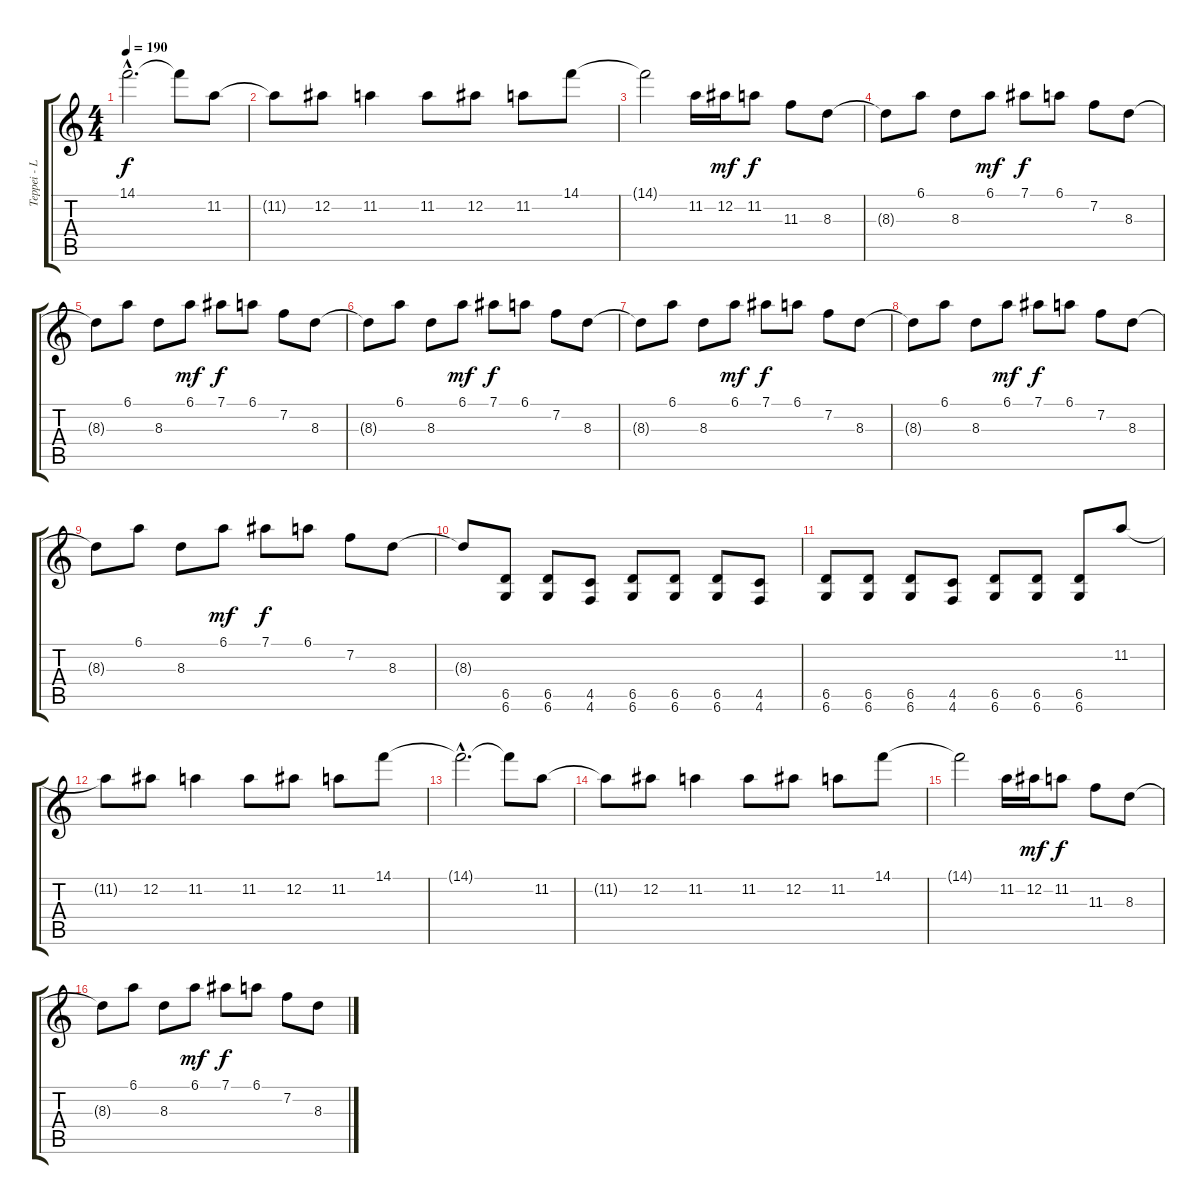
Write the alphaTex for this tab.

\track ("Teppei - Lead" "Teppei - L") {instrument distortionguitar}
\staff {score tabs}
\tuning (Eb4 Bb3 Gb3 Db3 Ab2 Db2) {hide}
\ts (4 4)
\tempo 190
\clef g2
\ks c
14.1{hac t}.2{d dy f} 14.1{t}.8 11.2.8 |
11.2{t}.8 12.2.8 11.2.4 11.2.8 12.2.8 11.2.8 14.1.8 |
14.1{t}.2 11.2.16 12.2.16{dy mf} 11.2.8{dy f} 11.3.8 8.3.8 |
8.3{t}.8 6.1.8 8.3.8 6.1.8{dy mf} 7.1.8{dy f} 6.1.8 7.2.8 8.3.8 |
8.3{t}.8 6.1.8 8.3.8 6.1.8{dy mf} 7.1.8{dy f} 6.1.8 7.2.8 8.3.8 |
8.3{t}.8 6.1.8 8.3.8 6.1.8{dy mf} 7.1.8{dy f} 6.1.8 7.2.8 8.3.8 |
8.3{t}.8 6.1.8 8.3.8 6.1.8{dy mf} 7.1.8{dy f} 6.1.8 7.2.8 8.3.8 |
8.3{t}.8 6.1.8 8.3.8 6.1.8{dy mf} 7.1.8{dy f} 6.1.8 7.2.8 8.3.8 |
8.3{t}.8 6.1.8 8.3.8 6.1.8{dy mf} 7.1.8{dy f} 6.1.8 7.2.8 8.3.8 |
8.3{t}.8 (6.5 6.6).8 (6.5 6.6).8 (4.5 4.6).8 (6.5 6.6).8 (6.5 6.6).8 (6.5 6.6).8 (4.5 4.6).8 |
(6.5 6.6).8 (6.5 6.6).8 (6.5 6.6).8 (4.5 4.6).8 (6.5 6.6).8 (6.5 6.6).8 (6.5 6.6).8 11.2.8 |
11.2{t}.8 12.2.8 11.2.4 11.2.8 12.2.8 11.2.8 14.1.8 |
14.1{hac t}.2{d} 14.1{t}.8 11.2.8 |
11.2{t}.8 12.2.8 11.2.4 11.2.8 12.2.8 11.2.8 14.1.8 |
14.1{t}.2 11.2.16 12.2.16{dy mf} 11.2.8{dy f} 11.3.8 8.3.8 |
8.3{t}.8 6.1.8 8.3.8 6.1.8{dy mf} 7.1.8{dy f} 6.1.8 7.2.8 8.3.8
